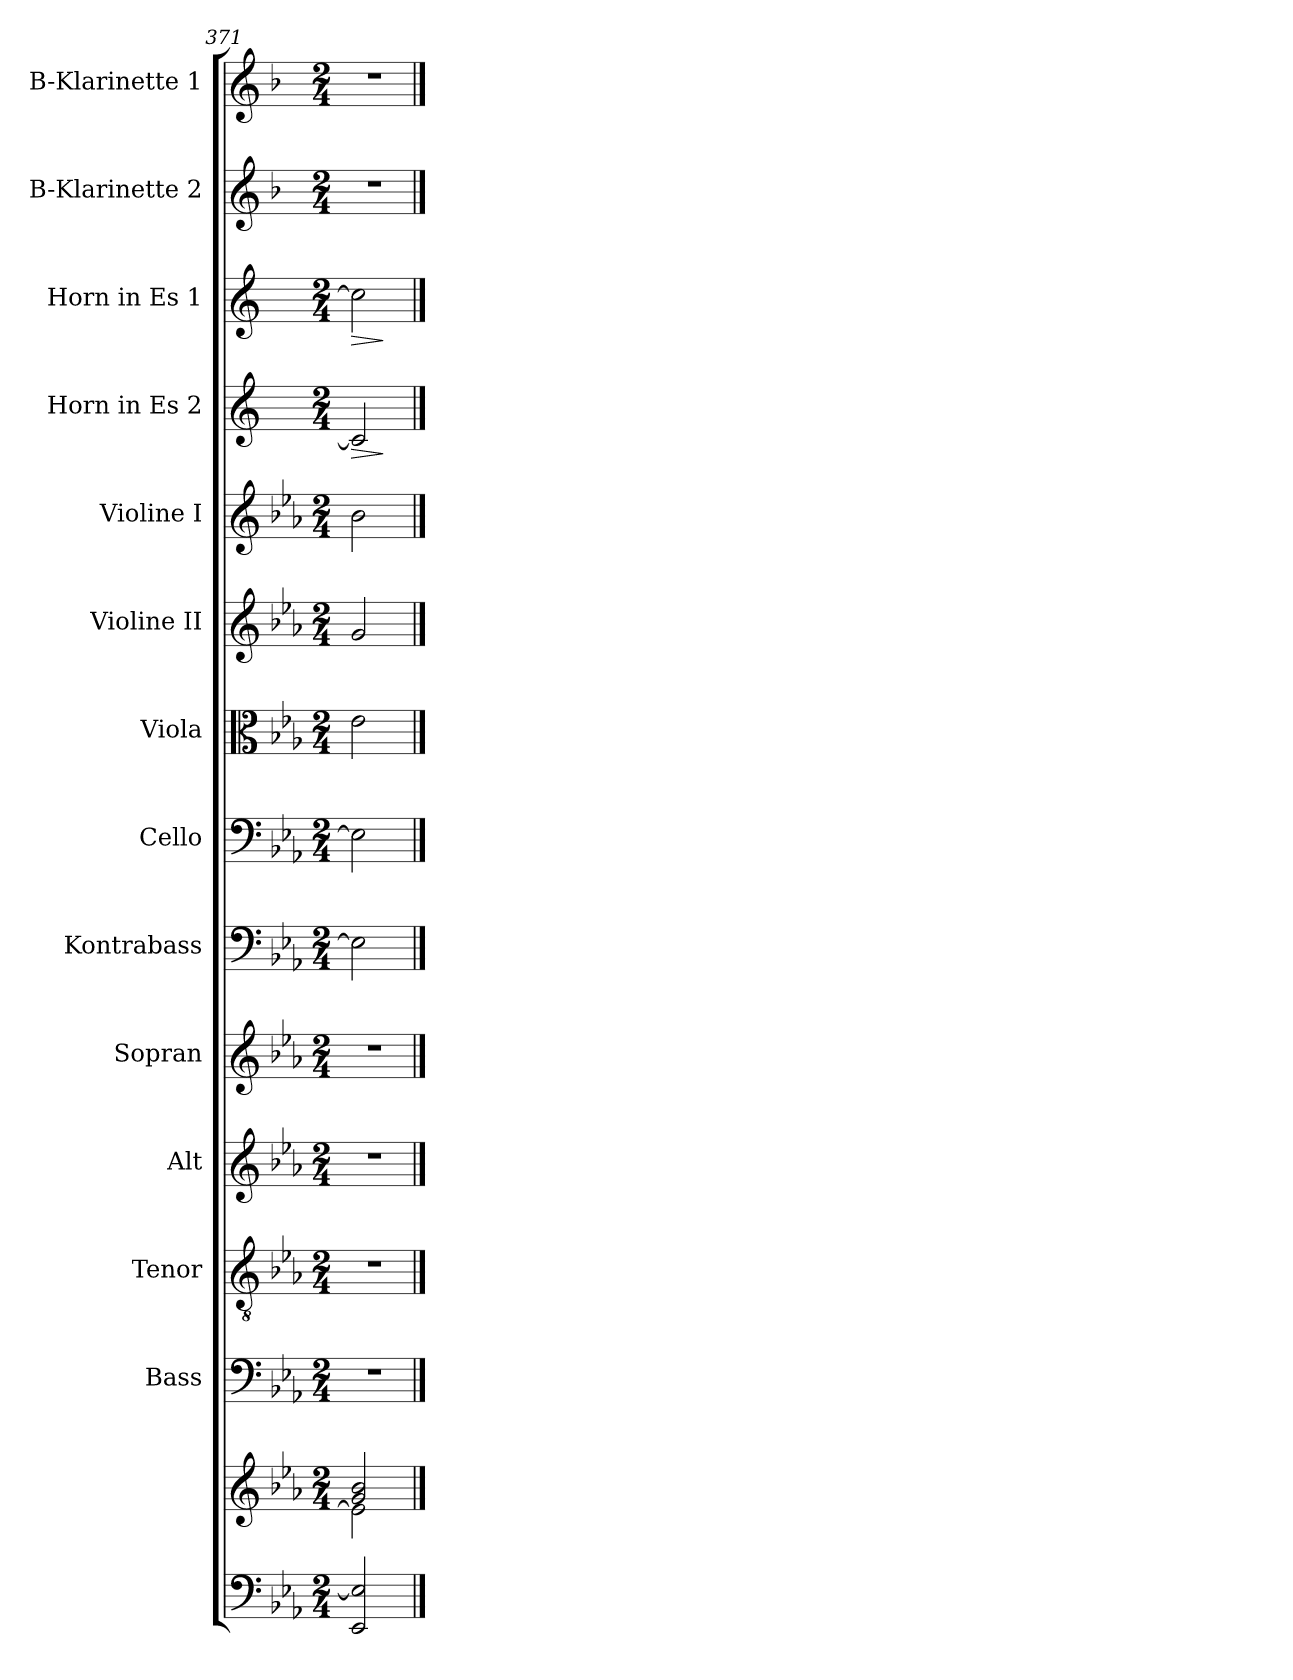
**kern	**kern	**kern	**kern	**kern	**kern	**kern	**kern	**kern	**kern	**kern	**kern	**dynam	**kern	**dynam	**kern	**kern
*part14	*part14	*part13	*part12	*part11	*part10	*part9	*part8	*part7	*part6	*part5	*part4	*part4	*part3	*part3	*part2	*part1
*staff15	*staff14	*staff13	*staff12	*staff11	*staff10	*staff9	*staff8	*staff7	*staff6	*staff5	*staff4	*staff4	*staff3	*staff3	*staff2	*staff1
*	*	*I"Bass	*I"Tenor	*I"Alt	*I"Sopran	*I"Kontrabass	*I"Cello	*I"Viola	*I"Violine II	*I"Violine I	*I"Horn in Es 2	*	*I"Horn in Es 1	*	*I"B-Klarinette 2	*I"B-Klarinette 1
*	*	*I'B.	*I'T.	*I'A.	*I'S.	*I'Kb.	*	*I'Vla.	*I'Vl. II	*I'Vl. I	*I'Hrn. 2	*	*I'Hrn. 1	*	*I'Kl. 2	*I'Kl. 1
*clefF4	*clefG2	*clefF4	*clefGv2	*clefG2	*clefG2	*clefF4	*clefF4	*clefC3	*clefG2	*clefG2	*clefG2	*	*clefG2	*	*clefG2	*clefG2
*	*	*	*	*	*	*ITrd7c12	*	*	*	*	*ITrd5c9	*	*ITrd5c9	*	*ITrd1c2	*ITrd1c2
*k[b-e-a-]	*k[b-e-a-]	*k[b-e-a-]	*k[b-e-a-]	*k[b-e-a-]	*k[b-e-a-]	*k[b-e-a-]	*k[b-e-a-]	*k[b-e-a-]	*k[b-e-a-]	*k[b-e-a-]	*k[b-e-a-]	*	*k[b-e-a-]	*	*k[b-e-a-]	*k[b-e-a-]
*E-:	*E-:	*E-:	*E-:	*E-:	*E-:	*E-:	*E-:	*E-:	*E-:	*E-:	*E-:	*	*E-:	*	*E-:	*E-:
*M2/4	*M2/4	*M2/4	*M2/4	*M2/4	*M2/4	*M2/4	*M2/4	*M2/4	*M2/4	*M2/4	*M2/4	*	*M2/4	*	*M2/4	*M2/4
=371	=371	=371	=371	=371	=371	=371	=371	=371	=371	=371	=371	=371	=371	=371	=371	=371
*	*^	*	*	*	*	*	*	*	*	*	*	*	*	*	*	*
!	!	!	!	!	!	!	!	!	!	!	!	!	!LO:HP:b	!	!LO:HP:b	!	!
2EE-/ 2E-/]	2g/ 2b-/	2e-\]	2r	2r	2r	2r	2EE-\]	2E-\]	2e-\	2g/	2b-\	2E-/]	>	2e-\]	>	2r	2r
*	*v	*v	*	*	*	*	*	*	*	*	*	*	*	*	*	*	*
.	.	.	.	.	.	.	.	.	.	.	.	]	.	]	.	.
==	==	==	==	==	==	==	==	==	==	==	==	==	==	==	==	==
*-	*-	*-	*-	*-	*-	*-	*-	*-	*-	*-	*-	*-	*-	*-	*-	*-
